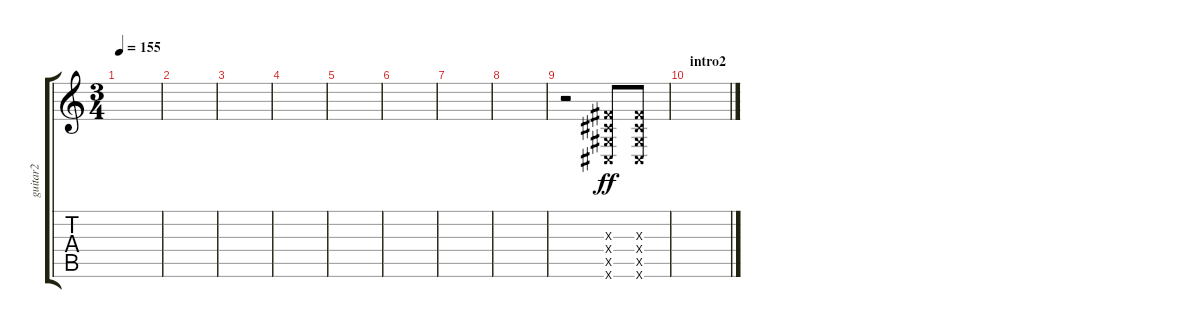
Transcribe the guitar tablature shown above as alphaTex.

\track ("guitar2" "guitar2") {instrument distortionguitar}
\staff {score tabs}
\tuning (Eb4 Bb3 Gb3 Db3 Ab2 Db2) {hide}
\ts (3 4)
\tempo 155
\clef g2
\ks c
|
|
|
|
|
|
|
|
r.2 (0.3{x} 0.4{x} 0.5{x} 0.6{x}).8{dy ff} (0.3{x} 0.4{x} 0.5{x} 0.6{x}).8 |
\section ("" "intro2")
